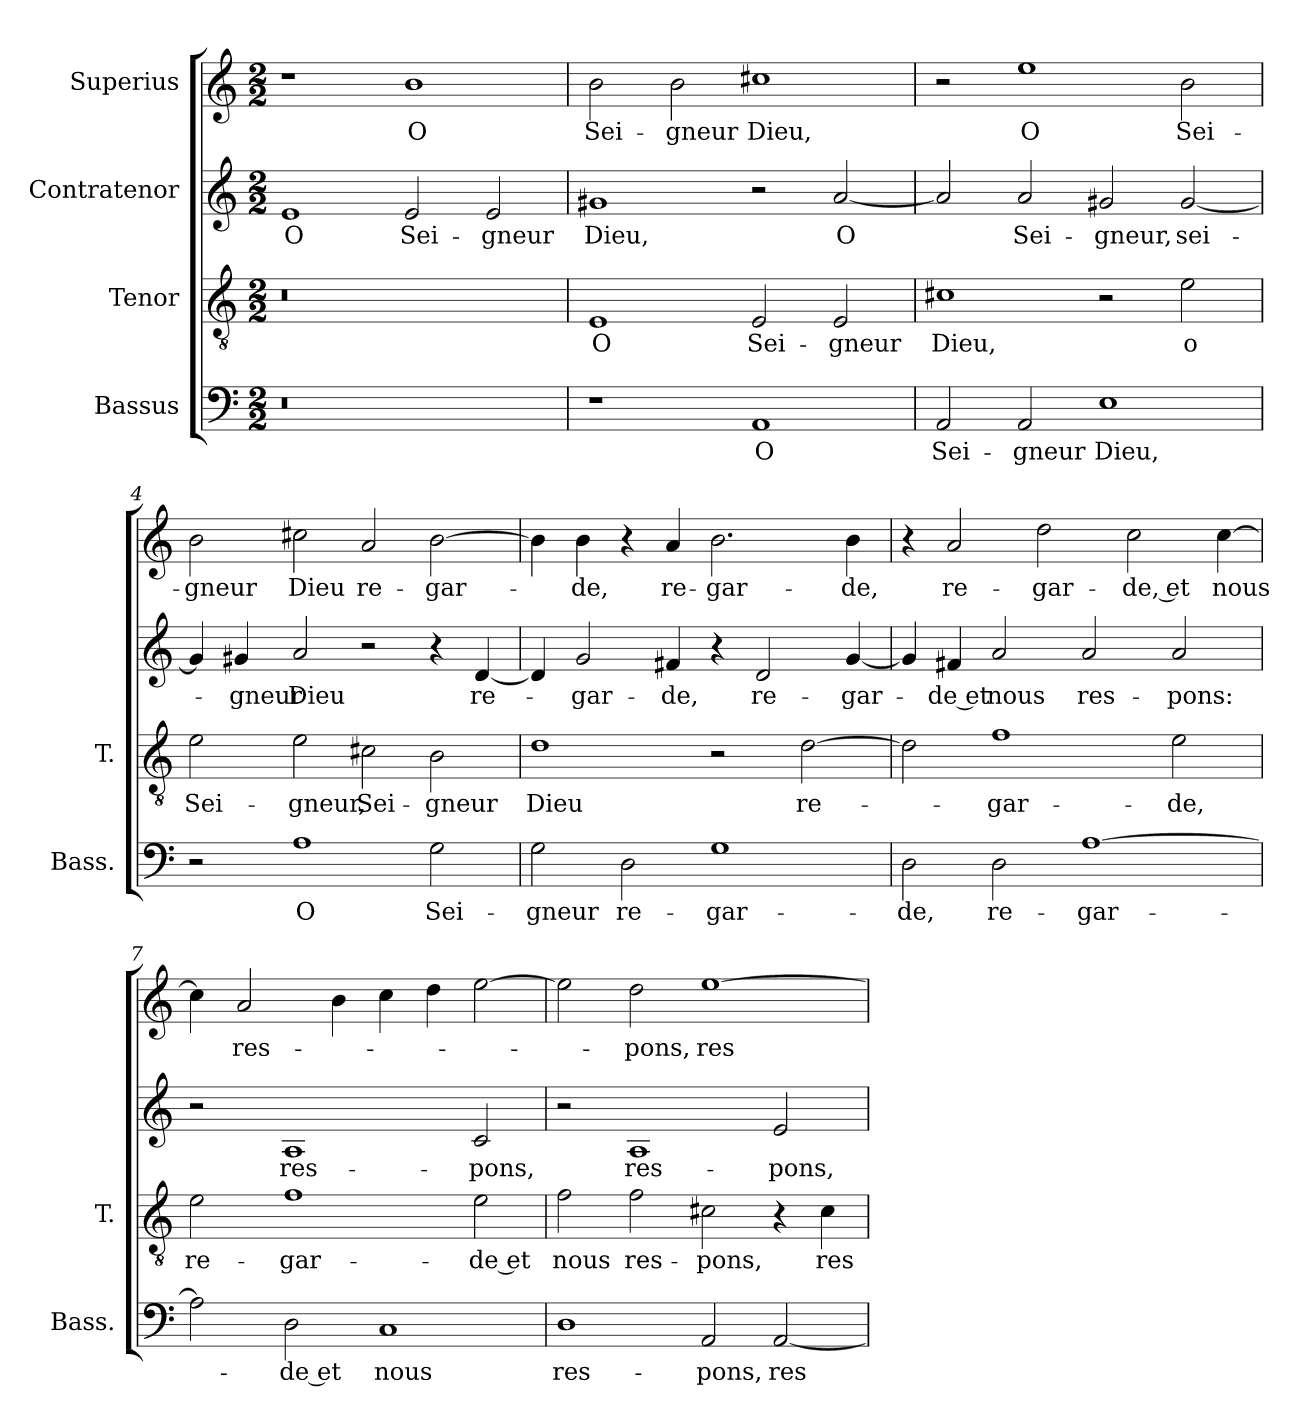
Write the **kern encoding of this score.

**kern	**text	**kern	**text	**kern	**text	**kern	**text
*part4	*part4	*part3	*part3	*part2	*part2	*part1	*part1
*staff4	*staff4	*staff3	*staff3	*staff2	*staff2	*staff1	*staff1
*I"Bassus	*	*I"Tenor	*	*I"Contratenor	*	*I"Superius	*
*I'Bass.	*	*I'T.	*	*	*	*	*
*clefF4	*	*clefGv2	*	*clefG2	*	*clefG2	*
*	*	*ITrd7c12	*	*	*	*	*
*k[]	*	*k[]	*	*k[]	*	*k[]	*
*C:	*	*C:	*	*C:	*	*C:	*
*M2/2	*	*M2/2	*	*M2/2	*	*M2/2	*
=1	=1	=1	=1	=1	=1	=1	=1
!LO:N:vis=0	!	!LO:N:vis=0	!	!	!	!	!
1r	.	1r	.	1e/	O	1r	.
1ryy	.	1ryy	.	2e/	Sei-	1b\	O
.	.	.	.	2e/	-gneur	.	.
=2	=2	=2	=2	=2	=2	=2	=2
1r	.	1EE/	O	1g#X/	Dieu,	2b\	Sei-
.	.	.	.	.	.	2b\	-gneur
1AA/	O	2EE/	Sei-	2r	.	1cc#X\	Dieu,
.	.	2EE/	-gneur	[2a/	O	.	.
=3	=3	=3	=3	=3	=3	=3	=3
2AA/	Sei-	1C#X\	Dieu,	2a/]	.	2r	.
2AA/	-gneur	.	.	2a/	Sei-	1ee\	O
1E\	Dieu,	2r	.	2g#X/	-gneur,	.	.
.	.	2E\	o	[2g#/	sei-	2b\	Sei-
=4	=4	=4	=4	=4	=4	=4	=4
2r	.	2E\	Sei-	4g#/]	.	2b\	-gneur
.	.	.	.	4g#X/	-gneur	.	.
1A\	O	2E\	-gneur,	2a/	Dieu	2cc#X\	Dieu
.	.	2C#X\	Sei-	2r	.	2a/	re-
2G\	Sei-	2BB\	-gneur	4r	.	[2b\	-gar-
.	.	.	.	[4d/	re-	.	.
!!LO:LB:g=z
=5	=5	=5	=5	=5	=5	=5	=5
2G\	-gneur	1D\	Dieu	4d/]	.	4b\]	.
.	.	.	.	2g/	-gar-	4b\	-de,
2D\	re-	.	.	.	.	4r	.
.	.	.	.	4f#X/	-de,	4a/	re-
1G\	-gar-	2r	.	4r	.	2.b\	-gar-
.	.	.	.	2d/	re-	.	.
.	.	[2D\	re-	.	.	.	.
.	.	.	.	[4g/	-gar-	4b\	-de,
=6	=6	=6	=6	=6	=6	=6	=6
2D\	-de,	2D\]	.	4g/]	.	4r	.
.	.	.	.	4f#X/	-de et	2a/	re-
2D\	re-	1F\	-gar-	2a/	nous	.	.
.	.	.	.	.	.	2dd\	-gar-
[1A\	-gar-	.	.	2a/	res-	.	.
.	.	.	.	.	.	2cc\	-de, et
.	.	2E\	-de,	2a/	-pons:	.	.
.	.	.	.	.	.	[4cc\	nous
=7	=7	=7	=7	=7	=7	=7	=7
2A\]	.	2E\	re-	2r	.	4cc\]	.
.	.	.	.	.	.	2a/	res-
2D\	-de et	1F\	-gar-	1A/	res-	.	.
.	.	.	.	.	.	4b\	.
1C/	nous	.	.	.	.	4cc\	.
.	.	.	.	.	.	4dd\	.
.	.	2E\	-de et	2c/	-pons,	[2ee\	.
=8	=8	=8	=8	=8	=8	=8	=8
1D\	res-	2F\	nous	2r	.	2ee\]	.
.	.	2F\	res-	1A/	res-	2dd\	-pons,
2AA/	-pons,	2C#X\	-pons,	.	.	[1ee\	res-
[2AA/	res-	4r	.	2e/	-pons,	.	.
.	.	4C#\	res-	.	.	.	.
=	=	=	=	=	=	=	=
*-	*-	*-	*-	*-	*-	*-	*-
